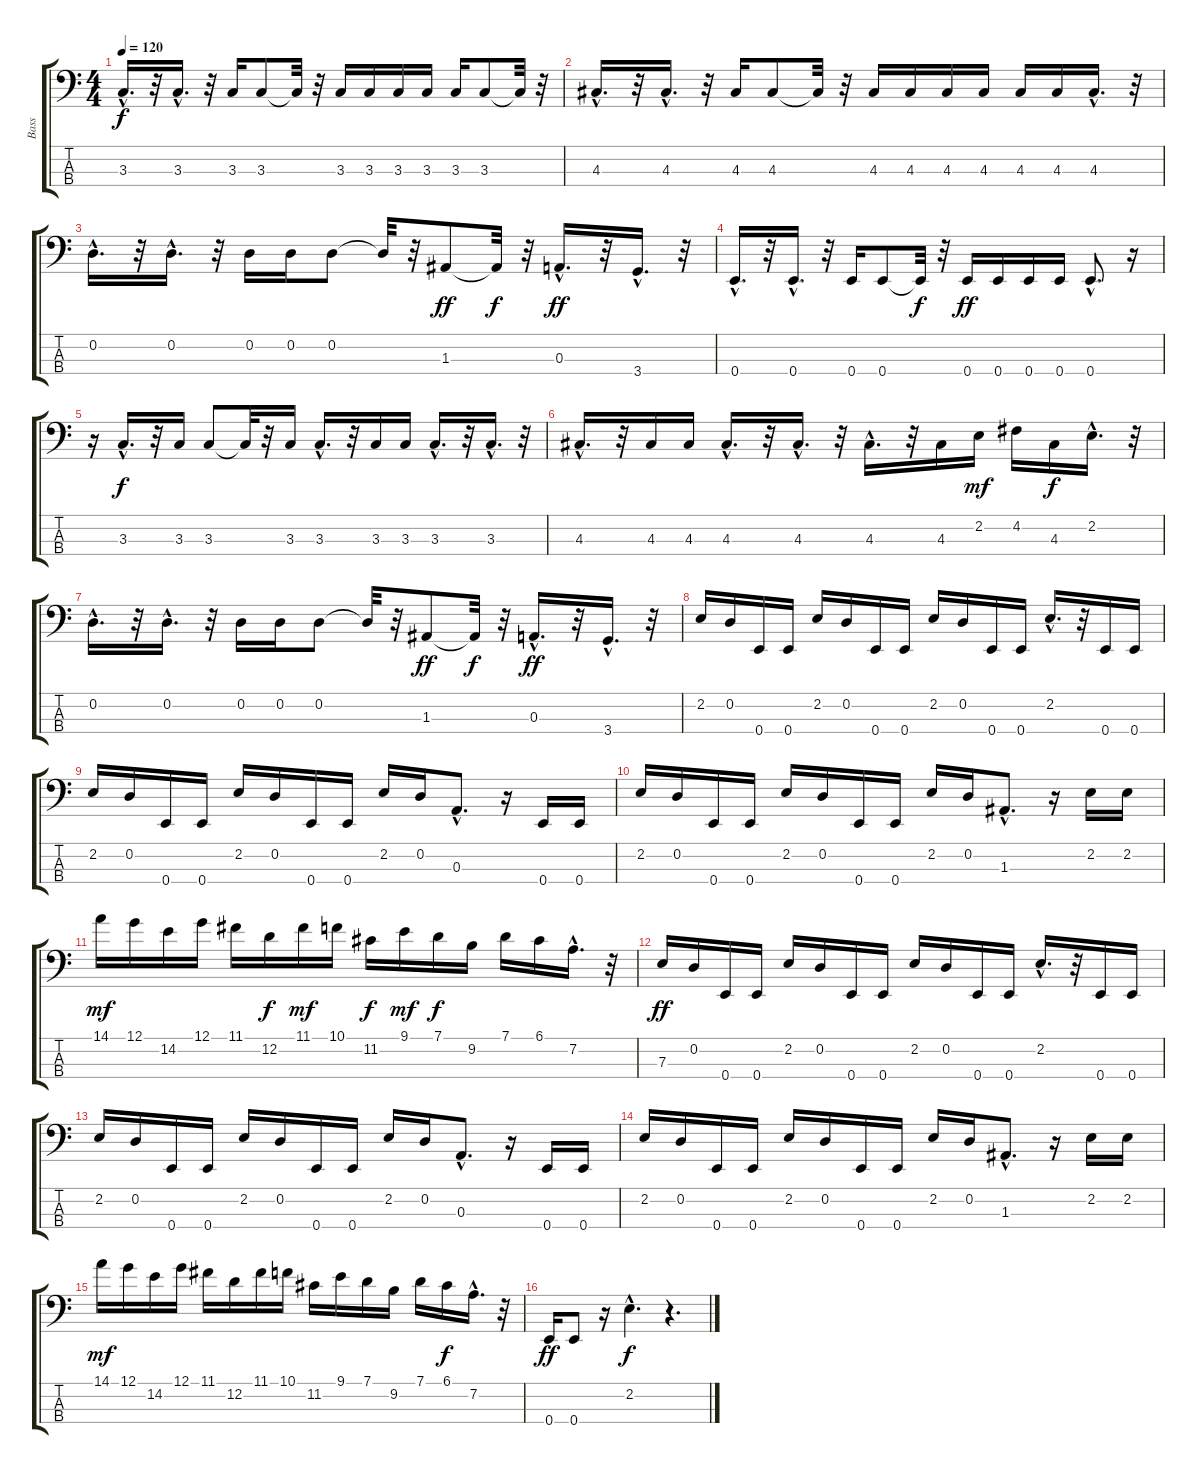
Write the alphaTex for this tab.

\track ("Bass" "Bass") {instrument electricbassfinger}
\staff {score tabs}
\tuning (G2 D2 A1 E1) {hide}
\ts (4 4)
\tempo 120
\clef f4
\ks c
3.3{hac}.16{d dy f} r.32 3.3{hac}.16{d} r.32 3.3.16 3.3.8 3.3{t}.32 r.32 3.3.16 3.3.16 3.3.16 3.3.16 3.3.16 3.3.8 3.3{t}.32 r.32 |
4.3{hac}.16{d} r.32 4.3{hac}.16{d} r.32 4.3.16 4.3.8 4.3{t}.32 r.32 4.3.16 4.3.16 4.3.16 4.3.16 4.3.16 4.3.16 4.3{hac}.16{d} r.32 |
0.2{hac}.16{d} r.32 0.2{hac}.16{d} r.32 0.2.16 0.2.16 0.2.8 0.2{t}.32 r.32 1.3.8{dy ff} 1.3{t}.32{dy f} r.32 0.3{hac}.16{d dy ff} r.32 3.4{hac}.16{d} r.32 |
0.4{hac}.16{d} r.32 0.4{hac}.16{d} r.32 0.4.16 0.4.8 0.4{t}.32{dy f} r.32 0.4.16{dy ff} 0.4.16 0.4.16 0.4.16 0.4{hac}.8{d} r.16 |
r.16 3.3{hac}.16{d dy f} r.32 3.3.16 3.3.8 3.3{t}.32 r.32 3.3.16 3.3{hac}.16{d} r.32 3.3.16 3.3.16 3.3{hac}.16{d} r.32 3.3{hac}.16{d} r.32 |
4.3{hac}.16{d} r.32 4.3.16 4.3.16 4.3{hac}.16{d} r.32 4.3{hac}.16{d} r.32 4.3{hac}.16{d} r.32 4.3.16 2.2.16{dy mf} 4.2.16 4.3.16{dy f} 2.2{hac}.16{d} r.32 |
0.2{hac}.16{d} r.32 0.2{hac}.16{d} r.32 0.2.16 0.2.16 0.2.8 0.2{t}.32 r.32 1.3.8{dy ff} 1.3{t}.32{dy f} r.32 0.3{hac}.16{d dy ff} r.32 3.4{hac}.16{d} r.32 |
2.2.16 0.2.16 0.4.16 0.4.16 2.2.16 0.2.16 0.4.16 0.4.16 2.2.16 0.2.16 0.4.16 0.4.16 2.2{hac}.16{d} r.32 0.4.16 0.4.16 |
2.2.16 0.2.16 0.4.16 0.4.16 2.2.16 0.2.16 0.4.16 0.4.16 2.2.16 0.2.16 0.3{hac}.8{d} r.16 0.4.16 0.4.16 |
2.2.16 0.2.16 0.4.16 0.4.16 2.2.16 0.2.16 0.4.16 0.4.16 2.2.16 0.2.16 1.3{hac}.8{d} r.16 2.2.16 2.2.16 |
14.1.16{dy mf} 12.1.16 14.2.16 12.1.16 11.1.16 12.2.16{dy f} 11.1.16{dy mf} 10.1.16 11.2.16{dy f} 9.1.16{dy mf} 7.1.16{dy f} 9.2.16 7.1.16 6.1.16 7.2{hac}.16{d} r.32 |
7.3.16{dy ff} 0.2.16 0.4.16 0.4.16 2.2.16 0.2.16 0.4.16 0.4.16 2.2.16 0.2.16 0.4.16 0.4.16 2.2{hac}.16{d} r.32 0.4.16 0.4.16 |
2.2.16 0.2.16 0.4.16 0.4.16 2.2.16 0.2.16 0.4.16 0.4.16 2.2.16 0.2.16 0.3{hac}.8{d} r.16 0.4.16 0.4.16 |
2.2.16 0.2.16 0.4.16 0.4.16 2.2.16 0.2.16 0.4.16 0.4.16 2.2.16 0.2.16 1.3{hac}.8{d} r.16 2.2.16 2.2.16 |
14.1.16{dy mf} 12.1.16 14.2.16 12.1.16 11.1.16 12.2.16 11.1.16 10.1.16 11.2.16 9.1.16 7.1.16 9.2.16 7.1.16 6.1.16{dy f} 7.2{hac}.16{d} r.32 |
0.4.16{dy ff} 0.4.8 r.16 2.2{hac}.4{d dy f} r.4{d}
